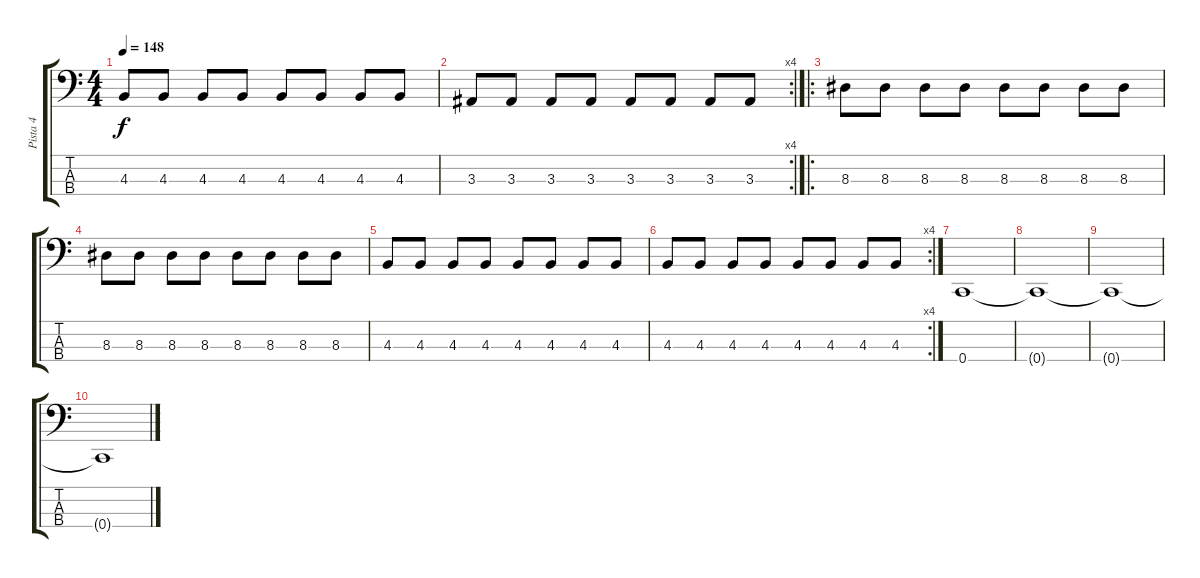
\track ("Pista 4" "Pista 4") {instrument electricbassfinger}
\staff {score tabs}
\tuning (F2 C2 G1 C1) {hide}
\ts (4 4)
\tempo 148
\clef f4
\ks c
4.3.8{dy f} 4.3.8 4.3.8 4.3.8 4.3.8 4.3.8 4.3.8 4.3.8 |
\rc 4
3.3.8 3.3.8 3.3.8 3.3.8 3.3.8 3.3.8 3.3.8 3.3.8 |
\ro
8.3.8 8.3.8 8.3.8 8.3.8 8.3.8 8.3.8 8.3.8 8.3.8 |
8.3.8 8.3.8 8.3.8 8.3.8 8.3.8 8.3.8 8.3.8 8.3.8 |
4.3.8 4.3.8 4.3.8 4.3.8 4.3.8 4.3.8 4.3.8 4.3.8 |
\rc 4
4.3.8 4.3.8 4.3.8 4.3.8 4.3.8 4.3.8 4.3.8 4.3.8 |
0.4.1 |
0.4{t}.1 |
0.4{t}.1 |
0.4{t}.1
